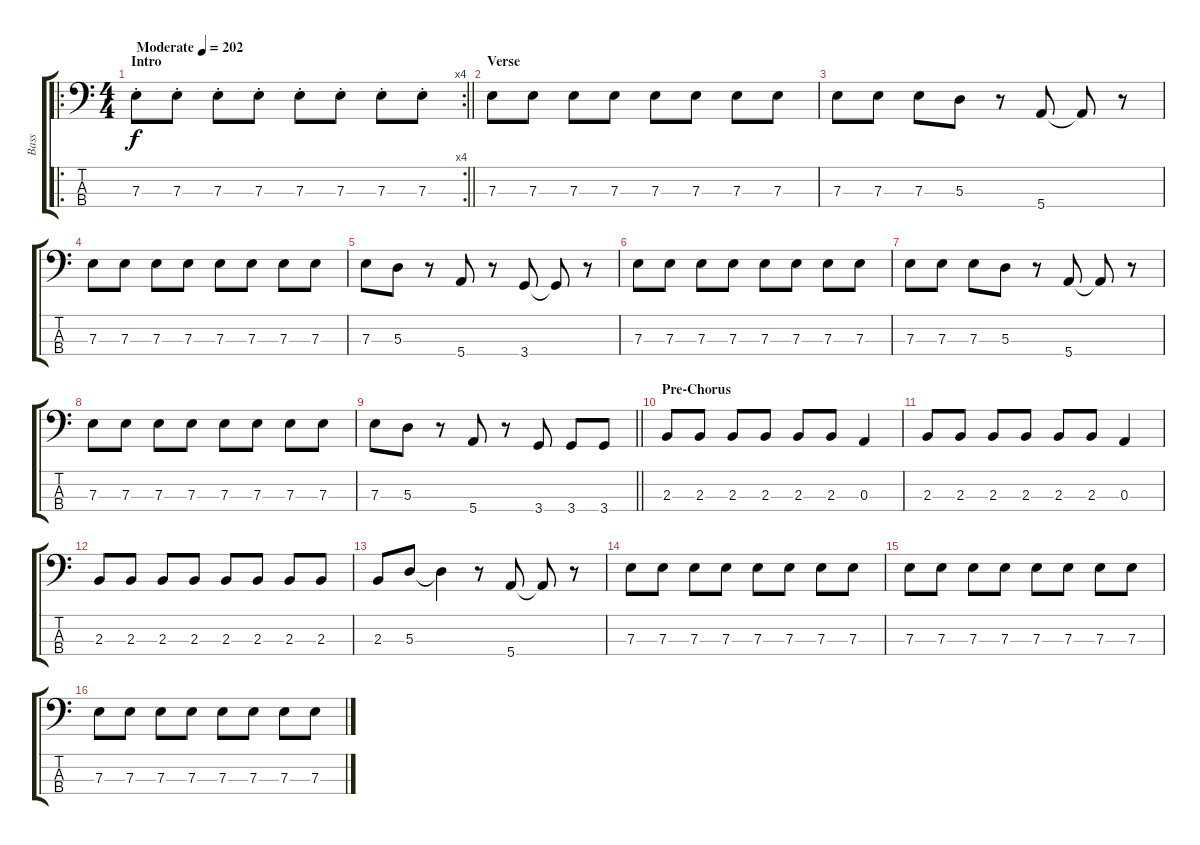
\track ("Bass " "Bass ") {instrument electricbassfinger}
\staff {score tabs}
\tuning (G2 D2 A1 E1) {hide}
\ro
\rc 4
\ts (4 4)
\section ("" "Intro")
\tempo (202 "Moderate")
\clef f4
\barLineRight lightlight
\ks c
7.3{st}.8{dy f instrument electricbassfinger} 7.3{st}.8 7.3{st}.8 7.3{st}.8 7.3{st}.8 7.3{st}.8 7.3{st}.8 7.3{st}.8 |
\section ("" "Verse")
7.3.8 7.3.8 7.3.8 7.3.8 7.3.8 7.3.8 7.3.8 7.3.8 |
7.3.8 7.3.8 7.3.8 5.3.8 r.8 5.4.8 5.4{t}.8 r.8 |
7.3.8 7.3.8 7.3.8 7.3.8 7.3.8 7.3.8 7.3.8 7.3.8 |
7.3.8 5.3.8 r.8 5.4.8 r.8 3.4.8 3.4{t}.8 r.8 |
7.3.8 7.3.8 7.3.8 7.3.8 7.3.8 7.3.8 7.3.8 7.3.8 |
7.3.8 7.3.8 7.3.8 5.3.8 r.8 5.4.8 5.4{t}.8 r.8 |
7.3.8 7.3.8 7.3.8 7.3.8 7.3.8 7.3.8 7.3.8 7.3.8 |
\barLineRight lightlight
7.3.8 5.3.8 r.8 5.4.8 r.8 3.4.8 3.4.8 3.4.8 |
\section ("" "Pre-Chorus")
2.3.8 2.3.8 2.3.8 2.3.8 2.3.8 2.3.8 0.3.4 |
2.3.8 2.3.8 2.3.8 2.3.8 2.3.8 2.3.8 0.3.4 |
2.3.8 2.3.8 2.3.8 2.3.8 2.3.8 2.3.8 2.3.8 2.3.8 |
2.3.8 5.3.8 5.3{t}.4 r.8 5.4.8 5.4{t}.8 r.8 |
7.3.8 7.3.8 7.3.8 7.3.8 7.3.8 7.3.8 7.3.8 7.3.8 |
7.3.8 7.3.8 7.3.8 7.3.8 7.3.8 7.3.8 7.3.8 7.3.8 |
7.3.8 7.3.8 7.3.8 7.3.8 7.3.8 7.3.8 7.3.8 7.3.8
